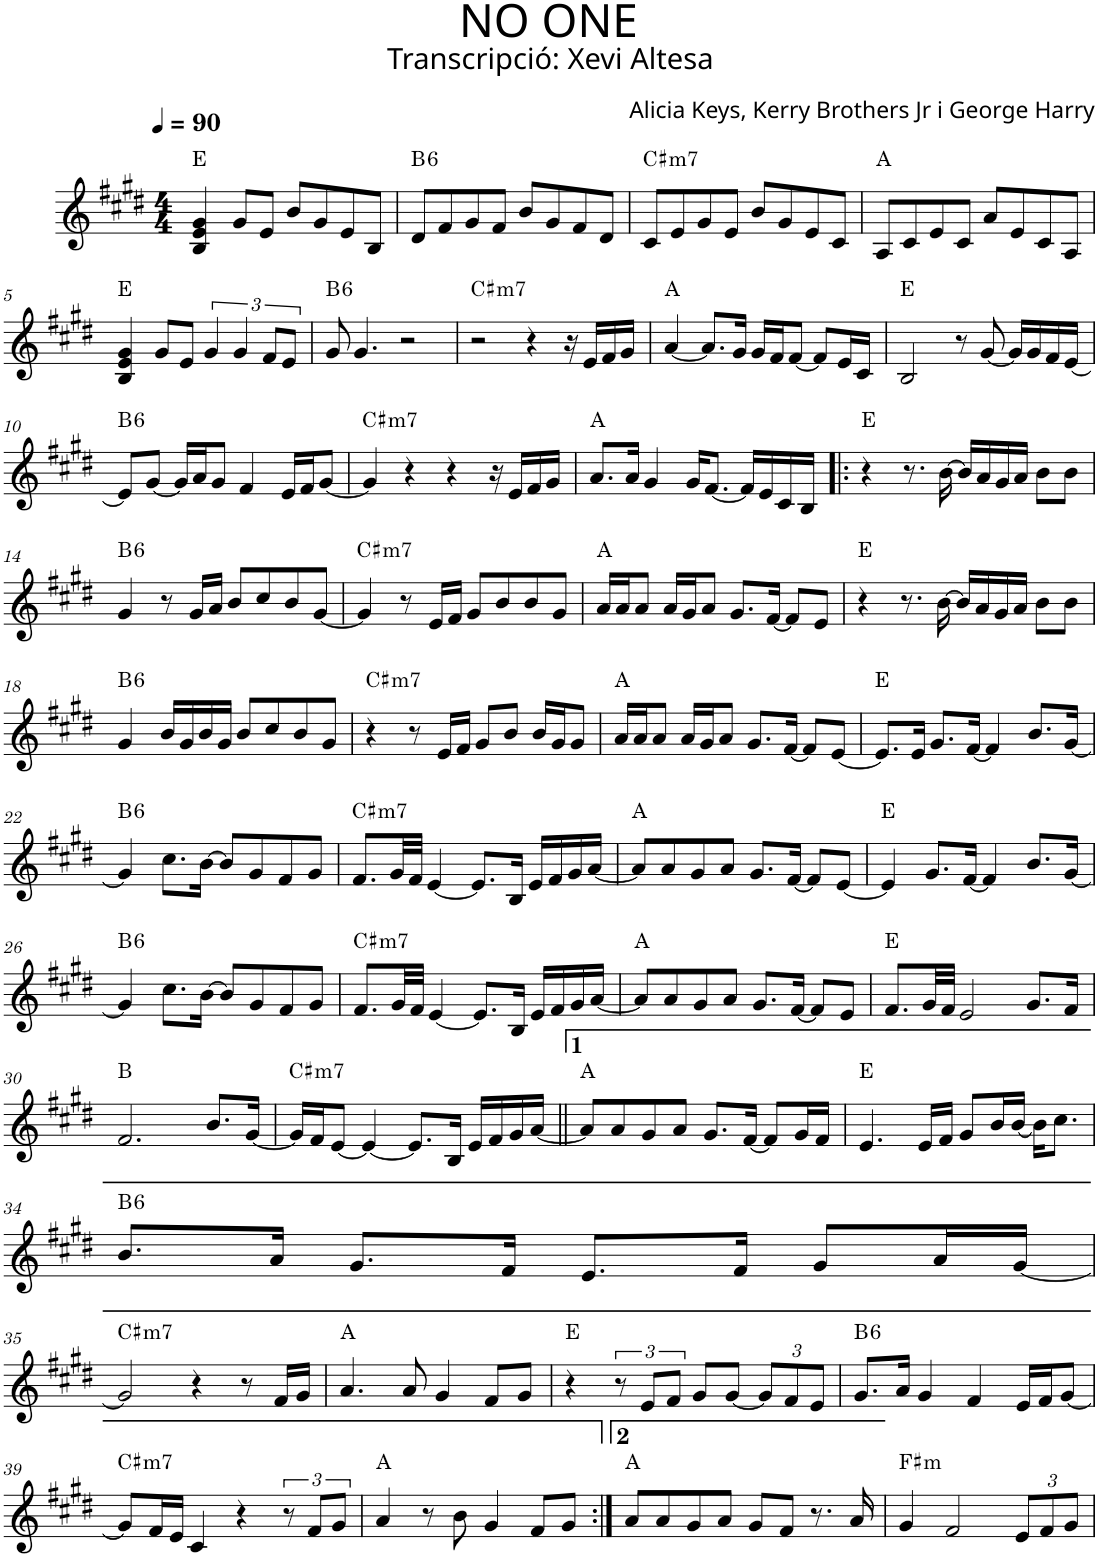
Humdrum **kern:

**kern	**harte
*part1	*part1
*staff1	*
*I"P1	*
*clefG2	*
*k[f#c#g#d#]	*
*E:	*
*M4/4	*
*MM90	*
=1	=1
4B/ 4e/ 4g#/	E:maj
8g#/L	.
8e/J	.
8b/L	.
8g#/	.
8e/	.
8B/J	.
=2	=2
!	!LO:H:kt=6
8d#/L	B:maj6
8f#/	.
8g#/	.
8f#/J	.
8b/L	.
8g#/	.
8f#/	.
8d#/J	.
=3	=3
!	!LO:H:kt=m7
8c#/L	C#:min7
8e/	.
8g#/	.
8e/J	.
8b/L	.
8g#/	.
8e/	.
8c#/J	.
=4	=4
8A/L	A:maj
8c#/	.
8e/	.
8c#/J	.
8a/L	.
8e/	.
8c#/	.
8A/J	.
!!LO:LB:g=z
=5	=5
4B/ 4e/ 4g#/	E:maj
8g#/L	.
8e/J	.
6g#/	.
6g#/	.
12f#/L	.
12e/J	.
=6	=6
!	!LO:H:kt=6
8g#/	B:maj6
4.g#/	.
2r	.
=7	=7
!	!LO:H:kt=m7
2r	C#:min7
4r	.
16r	.
16e/LL	.
16f#/	.
16g#/JJ	.
=8	=8
[<4a/	A:maj
8.a/L]	.
16g#/Jk	.
16g#/LL	.
16f#/J	.
[<8f#/J	.
8f#/L]	.
16e/L	.
16c#/JJ	.
=9	=9
2B/	E:maj
8r	.
[<8g#/	.
16g#/LL]	.
16g#/	.
16f#/	.
[<16e/JJ	.
!!LO:LB:g=z
=10	=10
!	!LO:H:kt=6
8e/L]	B:maj6
[<8g#/J	.
16g#/LL]	.
16a/J	.
8g#/J	.
4f#/	.
16e/LL	.
16f#/J	.
[<8g#/J	.
=11	=11
!	!LO:H:kt=m7
4g#/]	C#:min7
4r	.
4r	.
16r	.
16e/LL	.
16f#/	.
16g#/JJ	.
=12	=12
8.a/L	A:maj
16a/Jk	.
4g#/	.
16g#/KL	.
[<8.f#/J	.
16f#/LL]	.
16e/	.
16c#/	.
16B/JJ	.
=13!|:	=13!|:
4r	E:maj
8.r	.
[>16b\	.
16b/LL]	.
16a/	.
16g#/	.
16a/JJ	.
8b\L	.
8b\J	.
!!LO:LB:g=z
=14	=14
!	!LO:H:kt=6
4g#/	B:maj6
8r	.
16g#/LL	.
16a/JJ	.
8b/L	.
8cc#/	.
8b/	.
[<8g#/J	.
=15	=15
!	!LO:H:kt=m7
4g#/]	C#:min7
8r	.
16e/LL	.
16f#/JJ	.
8g#/L	.
8b/	.
8b/	.
8g#/J	.
=16	=16
16a/LL	A:maj
16a/J	.
8a/J	.
16a/LL	.
16g#/J	.
8a/J	.
8.g#/L	.
[<16f#/Jk	.
8f#/L]	.
8e/J	.
=17	=17
4r	E:maj
8.r	.
[>16b\	.
16b/LL]	.
16a/	.
16g#/	.
16a/JJ	.
8b\L	.
8b\J	.
!!LO:LB:g=z
=18	=18
!	!LO:H:kt=6
4g#/	B:maj6
16b/LL	.
16g#/	.
16b/	.
16g#/JJ	.
8b/L	.
8cc#/	.
8b/	.
8g#/J	.
=19	=19
!	!LO:H:kt=m7
4r	C#:min7
8r	.
16e/LL	.
16f#/JJ	.
8g#/L	.
8b/J	.
16b/LL	.
16g#/J	.
8g#/J	.
=20	=20
16a/LL	A:maj
16a/J	.
8a/J	.
16a/LL	.
16g#/J	.
8a/J	.
8.g#/L	.
[<16f#/Jk	.
8f#/L]	.
[<8e/J	.
=21	=21
8.e/L]	E:maj
16e/Jk	.
8.g#/L	.
[16f#/Jk	.
4f#/]	.
8.b/L	.
[16g#/Jk	.
!!LO:LB:g=z
=22	=22
!	!LO:H:kt=6
4g#/]	B:maj6
8.cc#\L	.
[16b\Jk	.
8b/L]	.
8g#/	.
8f#/	.
8g#/J	.
=23	=23
!	!LO:H:kt=m7
8.f#/L	C#:min7
32g#/LL	.
32f#/JJJ	.
[<4e/	.
8.e/L]	.
16B/Jk	.
16e/LL	.
16f#/	.
16g#/	.
[<16a/JJ	.
=24	=24
8a/L]	A:maj
8a/	.
8g#/	.
8a/J	.
8.g#/L	.
[<16f#/Jk	.
8f#/L]	.
[<8e/J	.
=25	=25
4e/]	E:maj
8.g#/L	.
[16f#/Jk	.
4f#/]	.
8.b/L	.
[16g#/Jk	.
!!LO:LB:g=z
=26	=26
!	!LO:H:kt=6
4g#/]	B:maj6
8.cc#\L	.
[16b\Jk	.
8b/L]	.
8g#/	.
8f#/	.
8g#/J	.
=27	=27
!	!LO:H:kt=m7
8.f#/L	C#:min7
32g#/LL	.
32f#/JJJ	.
[<4e/	.
8.e/L]	.
16B/Jk	.
16e/LL	.
16f#/	.
16g#/	.
[<16a/JJ	.
=28	=28
8a/L]	A:maj
8a/	.
8g#/	.
8a/J	.
8.g#/L	.
[<16f#/Jk	.
8f#/L]	.
8e/J	.
=29	=29
8.f#/L	E:maj
32g#/LL	.
32f#/JJJ	.
2e/	.
8.g#/L	.
16f#/Jk	.
!!LO:LB:g=z
=30	=30
2.f#/	B:maj
8.b/L	.
[<16g#/Jk	.
=31	=31
!	!LO:H:kt=m7
16g#/LL]	C#:min7
16f#/J	.
[<8e/J	.
4e/_	.
8.e/L]	.
16B/Jk	.
16e/LL	.
16f#/	.
16g#/	.
[<16a/JJ	.
=32||	=32||
8a/L]	A:maj
8a/	.
8g#/	.
8a/J	.
8.g#/L	.
[16f#/Jk	.
8f#/L]	.
16g#/L	.
16f#/JJ	.
=33	=33
4.e/	E:maj
16e/LL	.
16f#/JJ	.
8g#/L	.
16b/L	.
[<16b/JJ	.
16b\KL]	.
8.cc#\J	.
!!LO:LB:g=z
=34	=34
!	!LO:H:kt=6
8.b/L	B:maj6
16a/Jk	.
8.g#/L	.
16f#/Jk	.
8.e/L	.
16f#/Jk	.
8g#/L	.
16a/L	.
[<16g#/JJ	.
!!LO:LB:g=z
=35	=35
!	!LO:H:kt=m7
2g#/]	C#:min7
4r	.
8r	.
16f#/LL	.
16g#/JJ	.
=36	=36
4.a/	A:maj
8a/	.
4g#/	.
8f#/L	.
8g#/J	.
=37	=37
4r	E:maj
12r	.
12e/L	.
12f#/J	.
8g#/L	.
[<8g#/J	.
*Xbrackettup	*
12g#/L]	.
12f#/	.
12e/J	.
=38	=38
!	!LO:H:kt=6
8.g#/L	B:maj6
16a/Jk	.
4g#/	.
4f#/	.
16e/LL	.
16f#/J	.
[<8g#/J	.
!!LO:LB:g=z
=39	=39
!	!LO:H:kt=m7
8g#/L]	C#:min7
16f#/L	.
16e/JJ	.
4c#/	.
4r	.
*brackettup	*
12r	.
12f#/L	.
12g#/J	.
=40	=40
4a/	A:maj
8r	.
8b\	.
4g#/	.
8f#/L	.
8g#/J	.
=41:|!	=41:|!
8a/L	A:maj
8a/	.
8g#/	.
8a/J	.
8g#/L	.
8f#/J	.
8.r	.
16a/	.
=42	=42
!	!LO:H:kt=m
4g#/	F#:min
2f#/	.
*Xbrackettup	*
12e/L	.
12f#/	.
12g#/J	.
=	=
*-	*-
